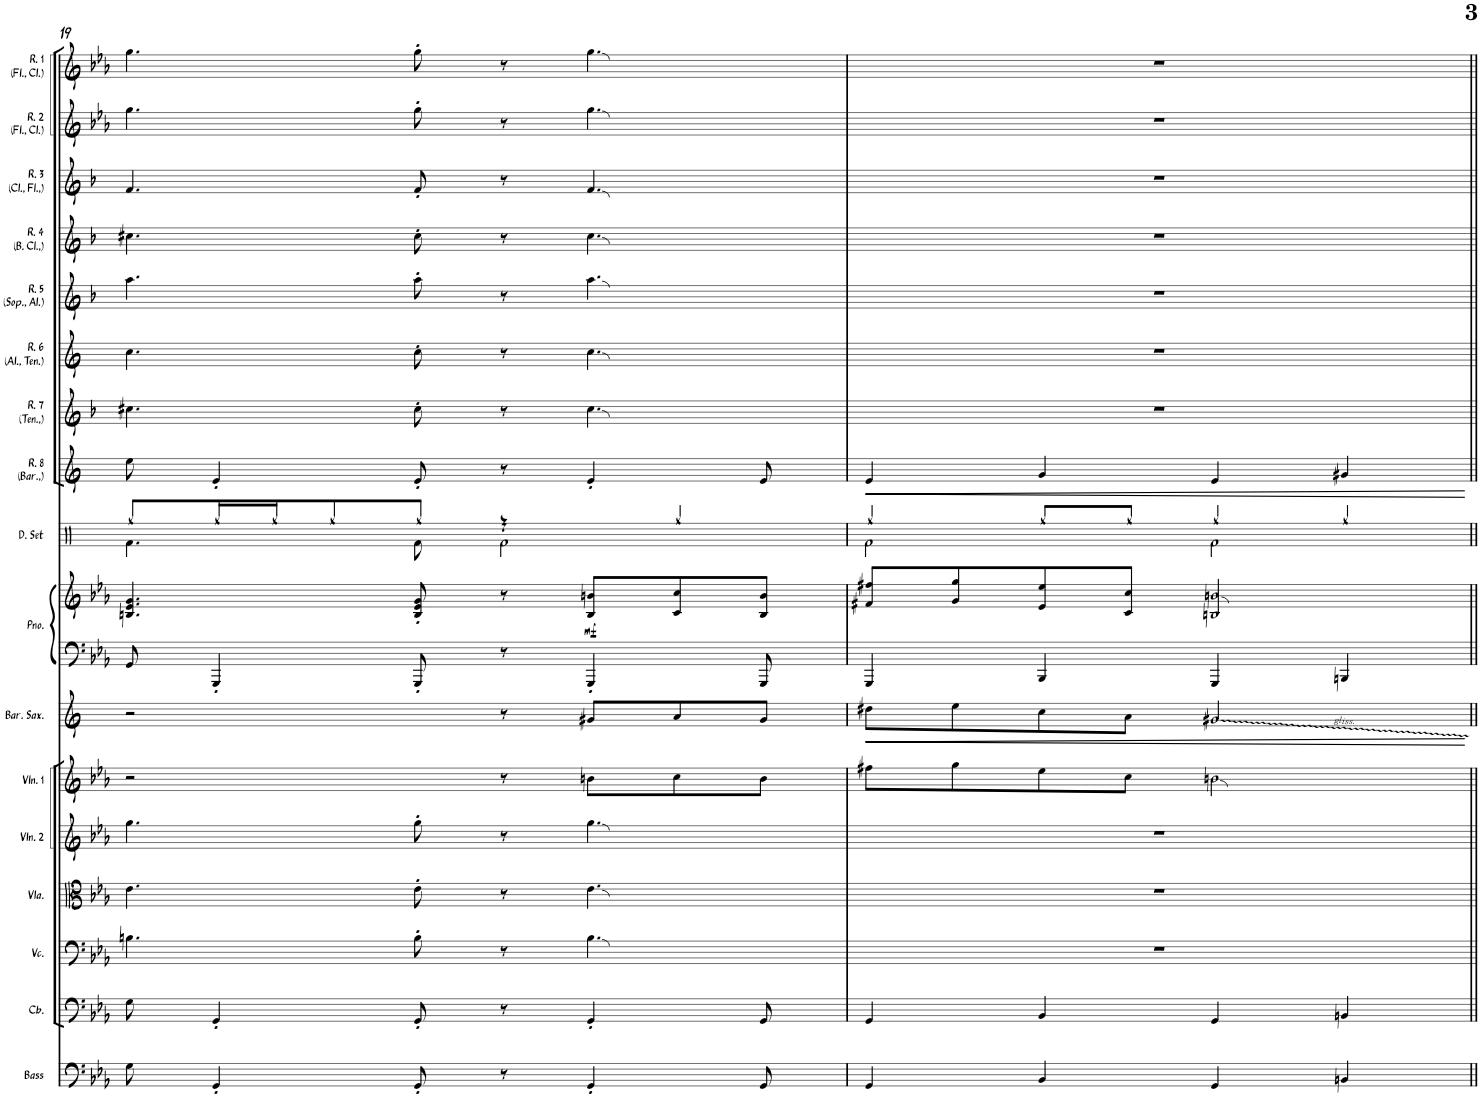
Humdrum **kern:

**kern	**kern	**kern	**kern	**kern	**kern	**kern	**dynam	**kern	**kern	**dynam	**kern	**kern	**dynam	**kern	**kern	**kern	**kern	**kern	**kern	**kern
*part17	*part16	*part15	*part14	*part13	*part12	*part11	*part11	*part10	*part10	*part10	*part9	*part8	*part8	*part7	*part6	*part5	*part4	*part3	*part2	*part1
*staff18	*staff17	*staff16	*staff15	*staff14	*staff13	*staff12	*staff12	*staff11	*staff10	*staff10/11	*staff9	*staff8	*staff8	*staff7	*staff6	*staff5	*staff4	*staff3	*staff2	*staff1
*I"Acoustic Bass	*I"Contrabass	*I"Violoncello	*I"Viola	*I"Violin 2	*I"Violin 1	*I"Lead (Soprano, Bari, Tenor,)	*	*I"Piano	*	*	*I"Drumset	*I"Reed 8 (Bari,)	*	*I"Reed 7 (Tenor,)	*I"Reed 6 (Alto, Tenor)	*I"Reed 5 (Soprano, Alto)	*I"Reed 4 (Bass Clarinet,)	*I"Reed 3 (Clarinet, Flute,)	*I"Reed 2 (Flute, Clarinet)	*I"Reed 1 (Flute, Clarinet)
*I'Bass	*I'Cb.	*I'Vc.	*I'Vla.	*I'Vln. 2	*I'Vln. 1	*I'Lead (Sop., Bar., Ten.,)	*	*I'Pno.	*	*	*I'D. Set	*I'R. 8 (Bar.,)	*	*I'R. 7 (Ten.,)	*I'R. 6 (Al., Ten.)	*I'R. 5 (Sop., Al.)	*I'R. 4 (B. Cl.,)	*I'R. 3 (Cl., Fl.,)	*I'R. 2 (Fl., Cl.)	*I'R. 1 (Fl., Cl.)
!!LO:PB:g=z
*clefF4	*clefF4	*clefF4	*clefC3	*clefG2	*clefG2	*clefG2	*	*clefF4	*clefG2	*	*clefX	*clefG2	*	*clefG2	*clefG2	*clefG2	*clefG2	*clefG2	*clefG2	*clefG2
*Trd7c12	*Trd7c12	*	*	*	*	*Trd12c21	*	*	*	*	*	*Trd12c21	*	*Trd8c14	*Trd5c9	*Trd1c2	*Trd8c14	*Trd1c2	*	*
*k[b-e-a-]	*k[b-e-a-]	*k[b-e-a-]	*k[b-e-a-]	*k[b-e-a-]	*k[b-e-a-]	*k[]	*	*k[b-e-a-]	*k[b-e-a-]	*	*k[b-e-a-]	*k[]	*	*k[b-]	*k[]	*k[b-]	*k[b-]	*k[b-]	*k[b-e-a-]	*k[b-e-a-]
*M2/2	*M2/2	*M2/2	*M2/2	*M2/2	*M2/2	*M2/2	*	*M2/2	*M2/2	*	*M2/2	*M2/2	*	*M2/2	*M2/2	*M2/2	*M2/2	*M2/2	*M2/2	*M2/2
*met(c|)	*met(c|)	*met(c|)	*met(c|)	*met(c|)	*met(c|)	*met(c|)	*	*met(c|)	*met(c|)	*	*met(c|)	*met(c|)	*	*met(c|)	*met(c|)	*met(c|)	*met(c|)	*met(c|)	*met(c|)	*met(c|)
=19	=19	=19	=19	=19	=19	=19	=19	=19	=19	=19	=19	=19	=19	=19	=19	=19	=19	=19	=19	=19
*	*	*	*	*	*	*	*	*	*	*	*^	*	*	*	*	*	*	*	*	*
8G\	8G\	4.Bn\	4.e-\	4.gg\	2r	2r	.	8GG/	4.Bn/ 4.e-/ 4.g/	.	8Rgg/L	4.Rf\	8ee\	.	4.cc#X\	4.cc\	4.aa\	4.cc#X\	4.f/	4.gg\	4.gg\
4GG'/	4GG'/	.	.	.	.	.	.	4GGG'/	.	.	16Rgg/L	.	4e'/	.	.	.	.	.	.	.	.
.	.	.	.	.	.	.	.	.	.	.	16Rgg/J	.	.	.	.	.	.	.	.	.	.
.	.	.	.	.	.	.	.	.	.	.	8Rgg/	.	.	.	.	.	.	.	.	.	.
8GG'/	8GG'/	8B'\	8e-'\	8gg'\	.	.	.	8GGG'/	8B/' 8e-/' 8g/'	.	8Rgg/J	8Rf\	8e'/	.	8cc#'\	8cc'\	8aa'\	8cc#'\	8f'/	8gg'\	8gg'\
8r	8r	8r	8r	8r	8r	8r	.	8r	8r	.	4r	2Rf\	8r	.	8r	8r	8r	8r	8r	8r	8r
!	!	!	!	!	!	!	!	!	!	!LO:DY:b	!	!	!	!	!	!	!	!	!	!	!
4GG'/	4GG'/	4.B\	4.e-\	4.gg\	8bn\L	8g#X/L	.	4GGG'/	8B/ 8bn/L	mf	.	.	4e'/	.	4.cc#\	4.cc\	4.aa\	4.cc#\	4.f/	4.gg\	4.gg\
.	.	.	.	.	8cc\	8a/	.	.	8c/ 8cc/	.	4Rgg/	.	.	.	.	.	.	.	.	.	.
8GG/	8GG/	.	.	.	8b\J	8g#/J	.	8GGG/	8B/ 8b/J	.	.	.	8e/	.	.	.	.	.	.	.	.
=20	=20	=20	=20	=20	=20	=20	=20	=20	=20	=20	=20	=20	=20	=20	=20	=20	=20	=20	=20	=20	=20
!	!	!	!	!	!	!	!LO:HP:b	!	!	!	!	!	!	!LO:HP:b	!	!	!	!	!	!	!
4GG/	4GG/	1r	1r	1r	8ff#X\L	8dd#X\L	<	4GGG/	8f#X/ 8ff#X/L	.	4Rgg/	2Rf\	4e/	<	1r	1r	1r	1r	1r	1r	1r
.	.	.	.	.	8gg\	8ee\	.	.	8g/ 8gg/	.	.	.	.	.	.	.	.	.	.	.	.
4BB-/	4BB-/	.	.	.	8ee-\	8cc\	.	4BBB-/	8e-/ 8ee-/	.	8Rgg/L	.	4g/	.	.	.	.	.	.	.	.
.	.	.	.	.	8cc\J	8a\J	.	.	8c/ 8cc/J	.	8Rgg/J	.	.	.	.	.	.	.	.	.	.
4GG/	4GG/	.	.	.	2bn\	2g#X/	.	4GGG/	2Bn/ 2bn/	.	4Rgg/	2Rf\	4e/	.	.	.	.	.	.	.	.
4BBn/	4BBn/	.	.	.	.	.	.	4BBBn/	.	.	4Rgg/	.	4g#X/	.	.	.	.	.	.	.	.
*	*	*	*	*	*	*	*	*	*	*	*v	*v	*	*	*	*	*	*	*	*	*
.	.	.	.	.	.	.	[	.	.	.	.	.	[	.	.	.	.	.	.	.
=||	=||	=||	=||	=||	=||	=||	=||	=||	=||	=||	=||	=||	=||	=||	=||	=||	=||	=||	=||	=||
*-	*-	*-	*-	*-	*-	*-	*-	*-	*-	*-	*-	*-	*-	*-	*-	*-	*-	*-	*-	*-
